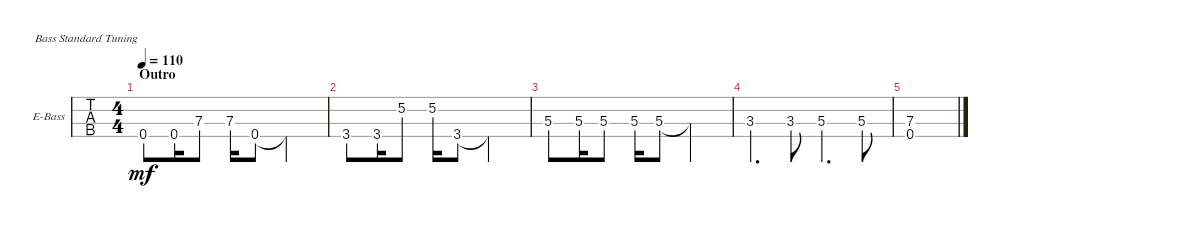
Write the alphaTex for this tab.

\defaultSystemsLayout 4
\bracketExtendMode groupsimilarinstruments
\firstSystemTrackNameOrientation horizontal
\otherSystemsTrackNameOrientation horizontal
\track ("Akshay" "E-Bass") {instrument electricbassfinger}
\staff {tabs}
\tuning (G2 D2 A1 E1)
\ts (4 4)
\section ("" "Outro")
\tempo 110
\clef f4
\ks c
0.4.8{dy mf} 0.4.16 7.3.8 7.3.16 0.4.8 0.4{t}.2 |
3.4.8 3.4.16 5.2.8 5.2.16 3.4.8 3.4{t}.2 |
5.3.8 5.3.16 5.3.8 5.3.16 5.3.8 5.3{t}.2 |
3.3.4{d} 3.3.8 5.3.4{d} 5.3.8 |
(0.4 7.3).1
